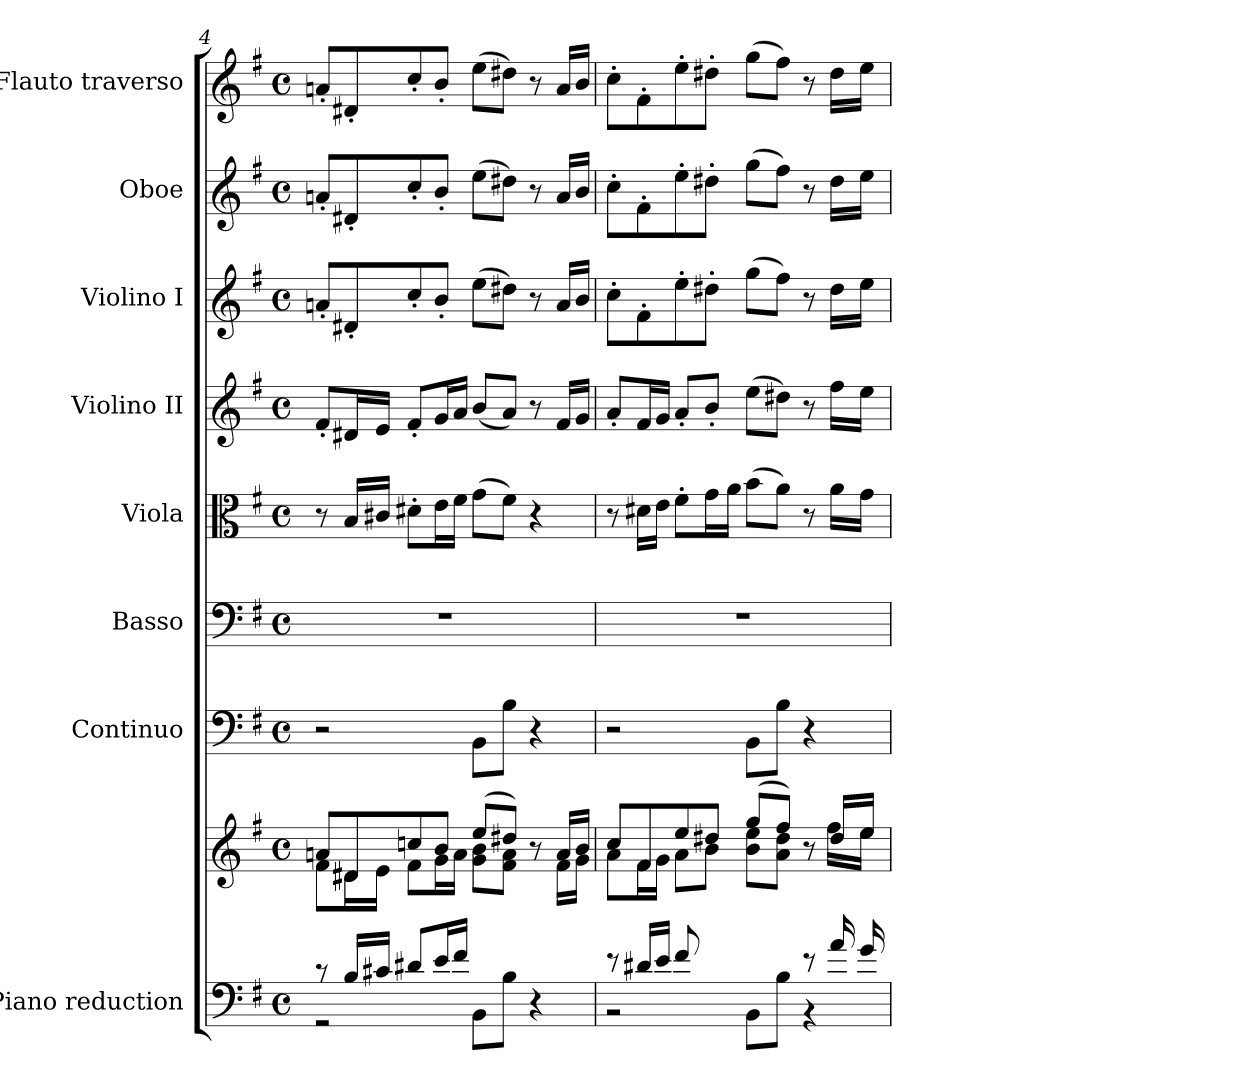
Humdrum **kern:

**kern	**kern	**kern	**kern	**kern	**kern	**kern	**kern	**kern
*part8	*part8	*part7	*part6	*part5	*part4	*part3	*part2	*part1
*staff9	*staff8	*staff7	*staff6	*staff5	*staff4	*staff3	*staff2	*staff1
*I"Piano reduction	*	*I"Continuo	*I"Basso	*I"Viola	*I"Violino II	*I"Violino I	*I"Oboe	*I"Flauto traverso
*I'Pno	*	*	*	*I'Vla	*I'Vln	*I'Vln	*I'Ob	*I'Fl
!!LO:PB:g=z
*clefF4	*clefG2	*clefF4	*clefF4	*clefC3	*clefG2	*clefG2	*clefG2	*clefG2
*k[f#]	*k[f#]	*k[f#]	*k[f#]	*k[f#]	*k[f#]	*k[f#]	*k[f#]	*k[f#]
*M4/4	*M4/4	*M4/4	*M4/4	*M4/4	*M4/4	*M4/4	*M4/4	*M4/4
*met(c)	*met(c)	*met(c)	*met(c)	*met(c)	*met(c)	*met(c)	*met(c)	*met(c)
=4	=4	=4	=4	=4	=4	=4	=4	=4
*^	*^	*	*	*	*	*	*	*
8r	2r	8an/L	8f#\L	2r	1r	8r	8f#'/L	8an'/L	8an'/L	8an'/L
16B/LL	.	8d#X/	16d#\L	.	.	16B/LL	16d#X/L	8d#X'/	8d#X'/	8d#X'/
16c#X/JJ	.	.	16e\JJ	.	.	16c#X/JJ	16e/JJ	.	.	.
8d#X/L	.	8ccn/	8f#\L	.	.	8d#X'\L	8f#'/L	8cc'/	8cc'/	8cc'/
16e/L	.	8b/J	16g\L	.	.	16e\L	16g/L	8b'/J	8b'/J	8b'/J
16f#/JJ	.	.	16a\JJ	.	.	16f#\JJ	16a/JJ	.	.	.
4ryy	8BB\L	(>8ee/L	8g\ 8b\L	8BB\L	.	(>8g\L	(<8b/L	(>8ee\L	(>8ee\L	(>8ee\L
.	8B\J	8dd#X/J)	8f#\ 8a\J	8B\J	.	8f#\J)	8a/J)	8dd#X\J)	8dd#X\J)	8dd#X\J)
4r	4ryy	8r	8ryy	4r	.	4r	8r	8r	8r	8r
.	.	16a/LL	16f#\LL	.	.	.	16f#/LL	16a/LL	16a/LL	16a/LL
.	.	16b/JJ	16g\JJ	.	.	.	16g/JJ	16b/JJ	16b/JJ	16b/JJ
=5	=5	=5	=5	=5	=5	=5	=5	=5	=5	=5
*	*	*	*^	*	*	*	*	*	*	*
8r	2r	8cc/L	8a\L	4.ryy	2r	1r	8r	8a'/L	8cc'\L	8cc'\L	8cc'\L
16d#X/LL	.	8f#/	16f#\L	.	.	.	16d#X\LL	16f#/L	8f#'\	8f#'\	8f#'\
16e/JJ	.	.	16g\JJ	.	.	.	16e\JJ	16g/JJ	.	.	.
8f#/L	.	8ee/	8a\L	.	.	.	8f#'\L	8a'/L	8ee'\	8ee'\	8ee'\
8ryy	.	8dd#X/J	8b\J	16g\L	.	.	16g\L	8b'/J	8dd#X'\J	8dd#X'\J	8dd#X'\J
.	.	.	.	16a\JJ	.	.	16a\JJ	.	.	.	.
4ryy	8BB\L	(>8gg/L	8b\ 8ee\L	2ryy	8BB\L	.	(>8b\L	(>8ee\L	(>8gg\L	(>8gg\L	(>8gg\L
.	8B\J	8ff#/J)	8a\ 8dd#\J	.	8B\J	.	8a\J)	8dd#X\J)	8ff#\J)	8ff#\J)	8ff#\J)
8r	4r	8r	8ryy	.	4r	.	8r	8r	8r	8r	8r
16a/LL	.	16dd#/LL	16ff#\LL	.	.	.	16a\LL	16ff#\LL	16dd#\LL	16dd#\LL	16dd#\LL
16g/JJ	.	16ee/JJ	16ee\JJ	.	.	.	16g\JJ	16ee\JJ	16ee\JJ	16ee\JJ	16ee\JJ
*v	*v	*	*	*	*	*	*	*	*	*	*
*	*v	*v	*v	*	*	*	*	*	*	*
=	=	=	=	=	=	=	=	=
*-	*-	*-	*-	*-	*-	*-	*-	*-
